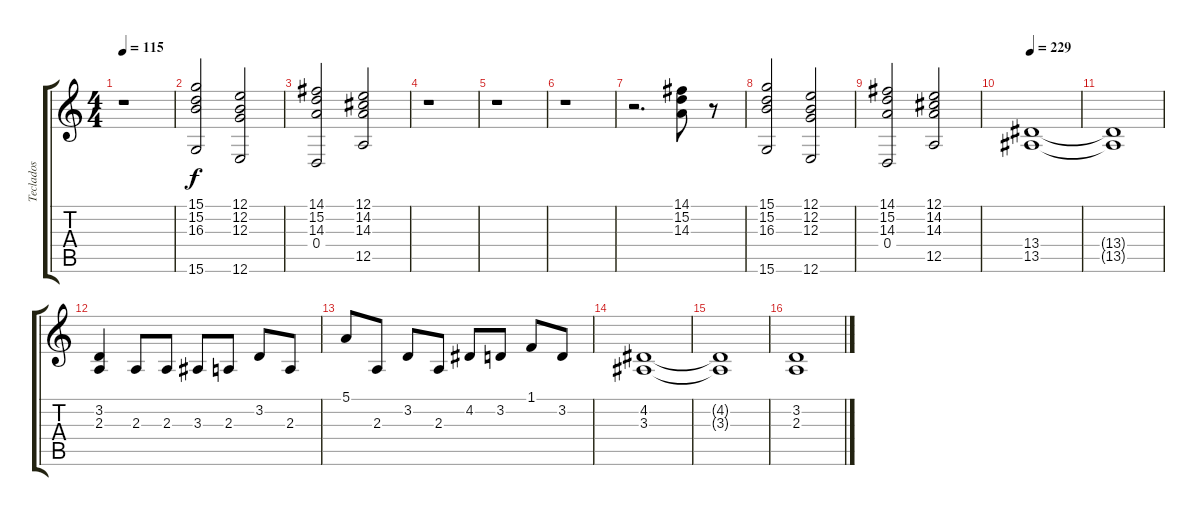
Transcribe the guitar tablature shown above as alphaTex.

\track ("Teclados" "Teclados") {instrument stringensemble1}
\staff {score tabs}
\tuning (E4 B3 G3 D3 A2 E2) {hide}
\ts (4 4)
\tempo 115
\clef g2
\ks c
r.1{dy f} |
(15.1 15.2 16.3 15.6).2 (12.1 12.2 12.3 12.6).2 |
(14.1 15.2 14.3 0.4).2 (12.1 14.2 14.3 12.5).2 |
r.1 |
r.1 |
r.1 |
r.2{d} (14.1 15.2 14.3).8 r.8 |
(15.1 15.2 16.3 15.6).2 (12.1 12.2 12.3 12.6).2 |
(14.1 15.2 14.3 0.4).2 (12.1 14.2 14.3 12.5).2 |
\tempo 229
(13.4 13.5).1 |
(13.4{t} 13.5{t}).1 |
(3.2 2.3).4 2.3.8 2.3.8 3.3.8 2.3.8 3.2.8 2.3.8 |
5.1.8 2.3.8 3.2.8 2.3.8 4.2.8 3.2.8 1.1.8 3.2.8 |
(4.2 3.3).1 |
(4.2{t} 3.3{t}).1 |
(3.2 2.3).1
